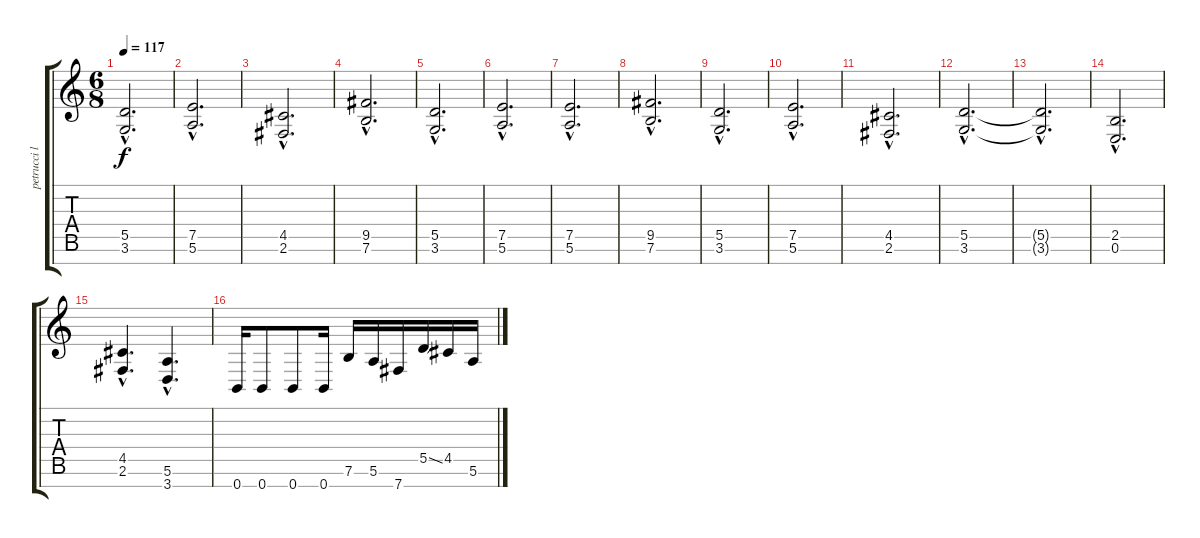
\track ("petrucci lead 7str." "petrucci l") {instrument distortionguitar}
\staff {score tabs}
\tuning (E4 B3 G3 D3 A2 E2 B1) {hide}
\ts (6 8)
\tempo 117
\clef g2
\ks c
(5.5{hac} 3.6{hac}).2{d dy f} |
(7.5{hac} 5.6{hac}).2{d} |
(4.5{hac} 2.6{hac}).2{d} |
(9.5{hac} 7.6{hac}).2{d} |
(5.5{hac} 3.6{hac}).2{d} |
(7.5{hac} 5.6{hac}).2{d} |
(7.5{hac} 5.6{hac}).2{d} |
(9.5{hac} 7.6{hac}).2{d} |
(5.5{hac} 3.6{hac}).2{d} |
(7.5{hac} 5.6{hac}).2{d} |
(4.5{hac} 2.6{hac}).2{d} |
(5.5{hac} 3.6{hac}).2{d} |
(5.5{hac t} 3.6{hac t}).2{d} |
(2.5{hac} 0.6{hac}).2{d} |
(4.5{hac} 2.6{hac}).4{d} (5.6{hac} 3.7{hac}).4{d} |
0.7.16 0.7.8 0.7.8 0.7.16 7.6.16 5.6.16 7.7.16 5.5{ss}.16 4.5.16 5.6.16
